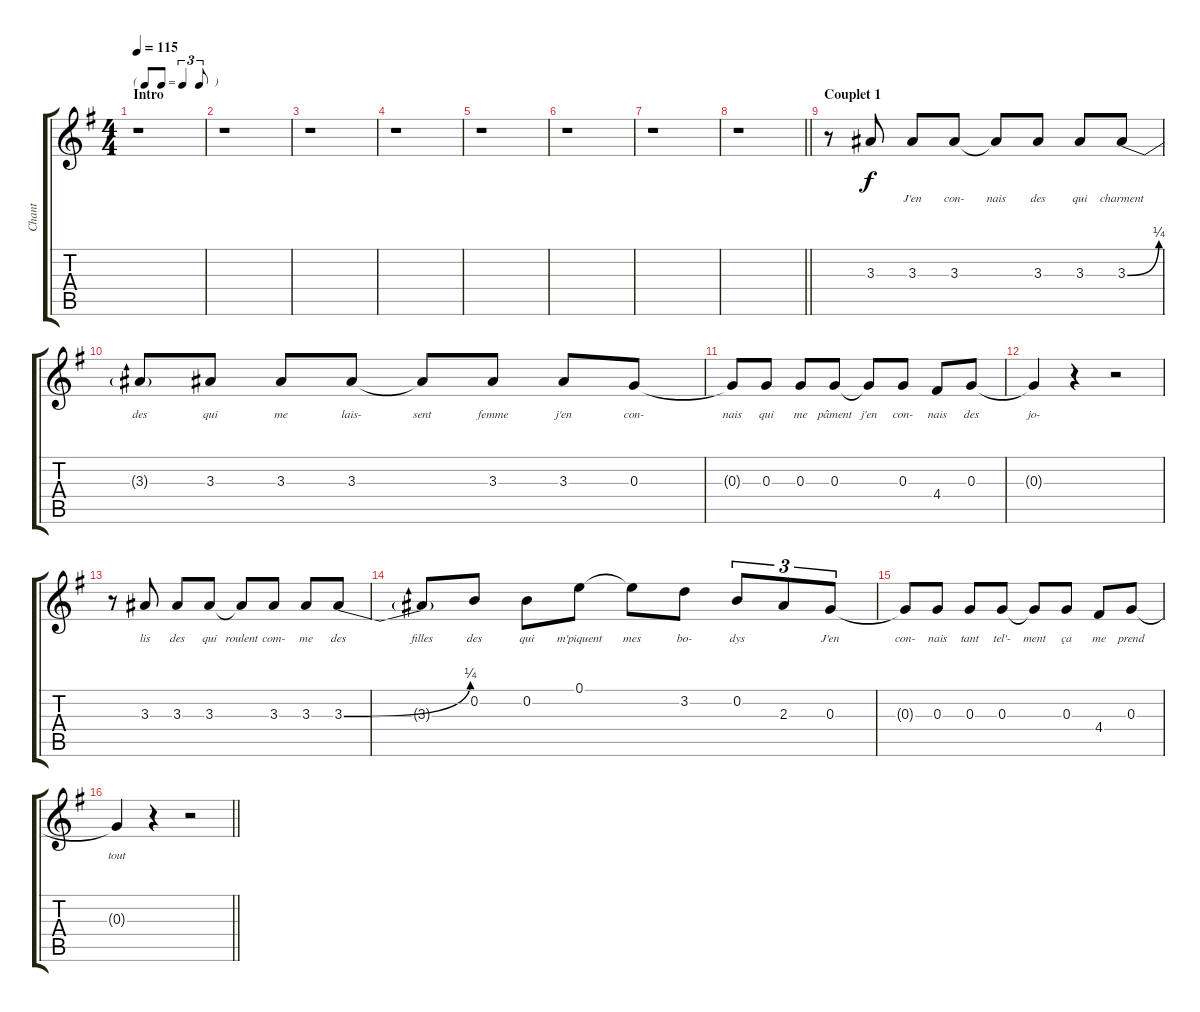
\track ("Chant" "Chant") {instrument electricguitarjazz}
\staff {score tabs}
\tuning (E4 B3 G3 D3 A2 E2) {hide}
\ts (4 4)
\tf triplet8th
\section ("" "Intro")
\tempo 115
\clef g2
\ks g
r.1{dy f instrument electricguitarjazz} |
r.1 |
r.1 |
r.1 |
r.1 |
r.1 |
r.1 |
\barLineRight lightlight
r.1 |
\section ("" "Couplet 1")
r.8 3.3.8{lyrics (0 "") lyrics (1 "") lyrics (2 "") lyrics (3 "") lyrics (4 "")} 3.3.8{lyrics (0 "J'en") lyrics (1 "") lyrics (2 "") lyrics (3 "") lyrics (4 "")} 3.3.8{lyrics (0 "con-") lyrics (1 "") lyrics (2 "") lyrics (3 "") lyrics (4 "")} 3.3{t}.8{lyrics (0 "nais") lyrics (1 "") lyrics (2 "") lyrics (3 "") lyrics (4 "")} 3.3.8{lyrics (0 "des") lyrics (1 "") lyrics (2 "") lyrics (3 "") lyrics (4 "")} 3.3.8{lyrics (0 "qui") lyrics (1 "") lyrics (2 "") lyrics (3 "") lyrics (4 "")} 3.3{be (bend 0 0 60 1)}.8{lyrics (0 "charment") lyrics (1 "") lyrics (2 "") lyrics (3 "") lyrics (4 "")} |
3.3{t}.8{lyrics (0 "des") lyrics (1 "") lyrics (2 "") lyrics (3 "") lyrics (4 "")} 3.3.8{lyrics (0 "qui") lyrics (1 "") lyrics (2 "") lyrics (3 "") lyrics (4 "")} 3.3.8{lyrics (0 "me") lyrics (1 "") lyrics (2 "") lyrics (3 "") lyrics (4 "")} 3.3.8{lyrics (0 "lais-") lyrics (1 "") lyrics (2 "") lyrics (3 "") lyrics (4 "")} 3.3{t}.8{lyrics (0 "sent") lyrics (1 "") lyrics (2 "") lyrics (3 "") lyrics (4 "")} 3.3.8{lyrics (0 "femme") lyrics (1 "") lyrics (2 "") lyrics (3 "") lyrics (4 "")} 3.3.8{lyrics (0 "j'en") lyrics (1 "") lyrics (2 "") lyrics (3 "") lyrics (4 "")} 0.3.8{lyrics (0 "con-") lyrics (1 "") lyrics (2 "") lyrics (3 "") lyrics (4 "")} |
0.3{t}.8{lyrics (0 "nais") lyrics (1 "") lyrics (2 "") lyrics (3 "") lyrics (4 "")} 0.3.8{lyrics (0 "qui") lyrics (1 "") lyrics (2 "") lyrics (3 "") lyrics (4 "")} 0.3.8{lyrics (0 "me") lyrics (1 "") lyrics (2 "") lyrics (3 "") lyrics (4 "")} 0.3.8{lyrics (0 "pâment") lyrics (1 "") lyrics (2 "") lyrics (3 "") lyrics (4 "")} 0.3{t}.8{lyrics (0 "j'en") lyrics (1 "") lyrics (2 "") lyrics (3 "") lyrics (4 "")} 0.3.8{lyrics (0 "con-") lyrics (1 "") lyrics (2 "") lyrics (3 "") lyrics (4 "")} 4.4.8{lyrics (0 "nais") lyrics (1 "") lyrics (2 "") lyrics (3 "") lyrics (4 "")} 0.3.8{lyrics (0 "des") lyrics (1 "") lyrics (2 "") lyrics (3 "") lyrics (4 "")} |
0.3{t}.4{lyrics (0 "jo-") lyrics (1 "") lyrics (2 "") lyrics (3 "") lyrics (4 "")} r.4 r.2 |
r.8 3.3.8{lyrics (0 "lis") lyrics (1 "") lyrics (2 "") lyrics (3 "") lyrics (4 "")} 3.3.8{lyrics (0 "des") lyrics (1 "") lyrics (2 "") lyrics (3 "") lyrics (4 "")} 3.3.8{lyrics (0 "qui") lyrics (1 "") lyrics (2 "") lyrics (3 "") lyrics (4 "")} 3.3{t}.8{lyrics (0 "roulent") lyrics (1 "") lyrics (2 "") lyrics (3 "") lyrics (4 "")} 3.3.8{lyrics (0 "com-") lyrics (1 "") lyrics (2 "") lyrics (3 "") lyrics (4 "")} 3.3.8{lyrics (0 "me") lyrics (1 "") lyrics (2 "") lyrics (3 "") lyrics (4 "")} 3.3{be (bend 0 0 60 1)}.8{lyrics (0 "des") lyrics (1 "") lyrics (2 "") lyrics (3 "") lyrics (4 "")} |
3.3{t}.8{lyrics (0 "filles") lyrics (1 "") lyrics (2 "") lyrics (3 "") lyrics (4 "")} 0.2.8{lyrics (0 "des") lyrics (1 "") lyrics (2 "") lyrics (3 "") lyrics (4 "")} 0.2.8{lyrics (0 "qui") lyrics (1 "") lyrics (2 "") lyrics (3 "") lyrics (4 "")} 0.1.8{lyrics (0 "m'piquent") lyrics (1 "") lyrics (2 "") lyrics (3 "") lyrics (4 "")} 0.1{t}.8{lyrics (0 "mes") lyrics (1 "") lyrics (2 "") lyrics (3 "") lyrics (4 "")} 3.2.8{lyrics (0 "bo-") lyrics (1 "") lyrics (2 "") lyrics (3 "") lyrics (4 "")} 0.2.8{tu (3 2) lyrics (0 "dys") lyrics (1 "") lyrics (2 "") lyrics (3 "") lyrics (4 "")} 2.3.8{tu (3 2) lyrics (0 "") lyrics (1 "") lyrics (2 "") lyrics (3 "") lyrics (4 "")} 0.3.8{tu (3 2) lyrics (0 "J'en") lyrics (1 "") lyrics (2 "") lyrics (3 "") lyrics (4 "")} |
0.3{t}.8{lyrics (0 "con-") lyrics (1 "") lyrics (2 "") lyrics (3 "") lyrics (4 "")} 0.3.8{lyrics (0 "nais") lyrics (1 "") lyrics (2 "") lyrics (3 "") lyrics (4 "")} 0.3.8{lyrics (0 "tant") lyrics (1 "") lyrics (2 "") lyrics (3 "") lyrics (4 "")} 0.3.8{lyrics (0 "tel'-") lyrics (1 "") lyrics (2 "") lyrics (3 "") lyrics (4 "")} 0.3{t}.8{lyrics (0 "ment") lyrics (1 "") lyrics (2 "") lyrics (3 "") lyrics (4 "")} 0.3.8{lyrics (0 "ça") lyrics (1 "") lyrics (2 "") lyrics (3 "") lyrics (4 "")} 4.4.8{lyrics (0 "me") lyrics (1 "") lyrics (2 "") lyrics (3 "") lyrics (4 "")} 0.3.8{lyrics (0 "prend") lyrics (1 "") lyrics (2 "") lyrics (3 "") lyrics (4 "")} |
\barLineRight lightlight
0.3{t}.4{lyrics (0 "tout") lyrics (1 "") lyrics (2 "") lyrics (3 "") lyrics (4 "")} r.4 r.2
